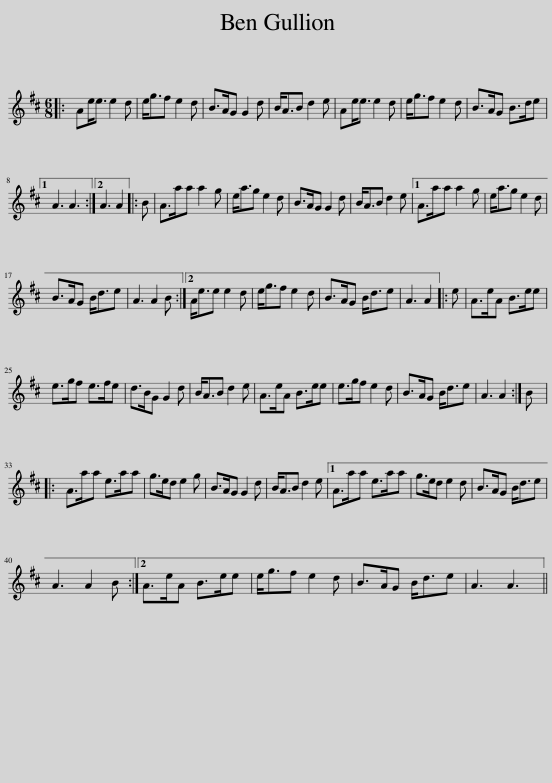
X:1
L:1/8
M:6/8
I:linebreak $
K:D
V:1 treble
V:1
|: Ae<e e2 d | e<gf e2 d | B>AG G2 d | B<AB d2 e | Ae<e e2 d | %5
 e<gf e2 d | B>AG B>de |1$ A3 A3 :|2 A3 A2 |: B | %10
 A>aa a2 g | e<ag e2 d | B>AG G2 d | B<AB d2 e |1 A>aa a2 g | %15
 e<ag e2 d |$ B>AG B<de | A3 A2 B :|2 A<ee e2 d | e<gf e2 d | %20
 B>AG B<de | A3 A2 |: e | A>eA B>ee |$ e>gf e>fe | %25
 d>BG G2 d | B<AB d2 e | A>eA B>ee | e>gf e2 d | B>AG B<de | %30
 A3 A2 :| B |:$ A>aa e>aa | g>ed e2 g | B>AG G2 d | %35
 B<AB d2 e |1 A>aa e>aa | g>ed e2 d | B>AG B<de |$ A3 A2 B :|2 %40
 A>eA B>ee | e<gf e2 d | B>AG B<de | A3 A3 || %44
